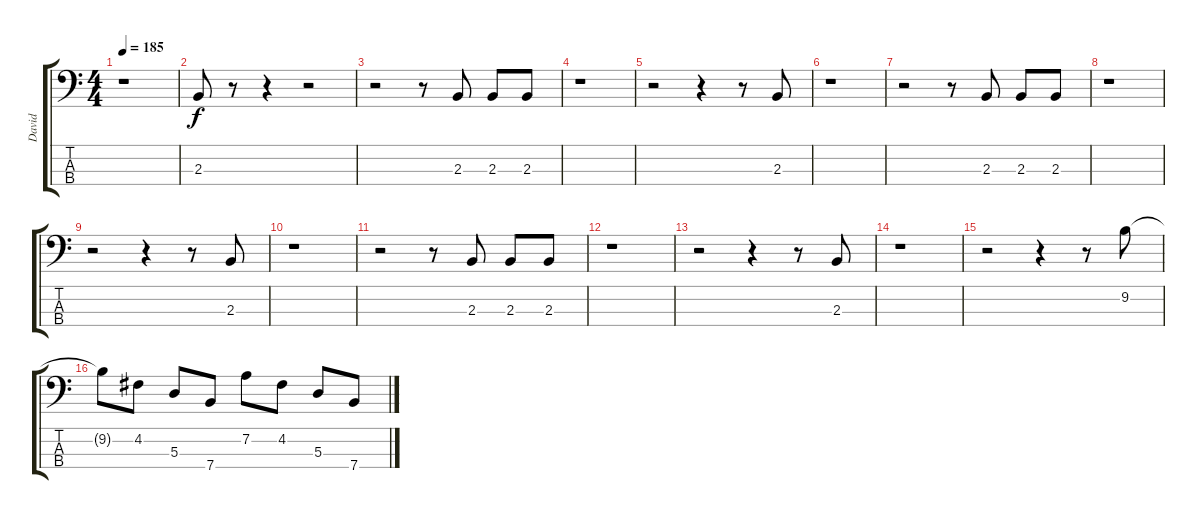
\track ("David" "David") {instrument electricbassfinger}
\staff {score tabs}
\tuning (G2 D2 A1 E1) {hide}
\ts (4 4)
\tempo 185
\clef f4
\ks c
r.1{dy f instrument electricbassfinger} |
2.3.8 r.8 r.4 r.2 |
r.2 r.8 2.3.8 2.3.8 2.3.8 |
r.1 |
r.2 r.4 r.8 2.3.8 |
r.1 |
r.2 r.8 2.3.8 2.3.8 2.3.8 |
r.1 |
r.2 r.4 r.8 2.3.8 |
r.1 |
r.2 r.8 2.3.8 2.3.8 2.3.8 |
r.1 |
r.2 r.4 r.8 2.3.8 |
r.1 |
r.2 r.4 r.8 9.2.8 |
9.2{t}.8 4.2.8 5.3.8 7.4.8 7.2.8 4.2.8 5.3.8 7.4.8
